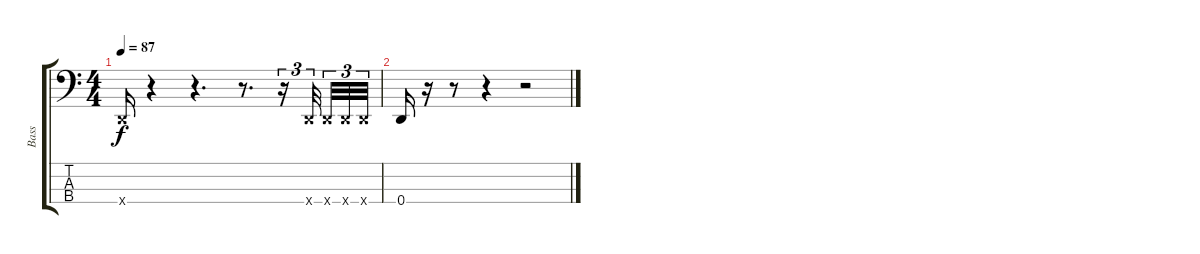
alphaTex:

\track ("Bass" "Bass") {instrument electricbassfinger}
\staff {score tabs}
\tuning (G2 D2 A1 D1) {hide}
\ts (4 4)
\tempo 87
\clef f4
\ks c
0.4{x}.16{dy f} r.4 r.4{d} r.8{d} r.16{tu (3 2)} 0.4{x}.32{tu (3 2)} 0.4{x}.32{tu (3 2)} 0.4{x}.32{tu (3 2)} 0.4{x}.32{tu (3 2)} |
0.4.16 r.16 r.8 r.4 r.2
